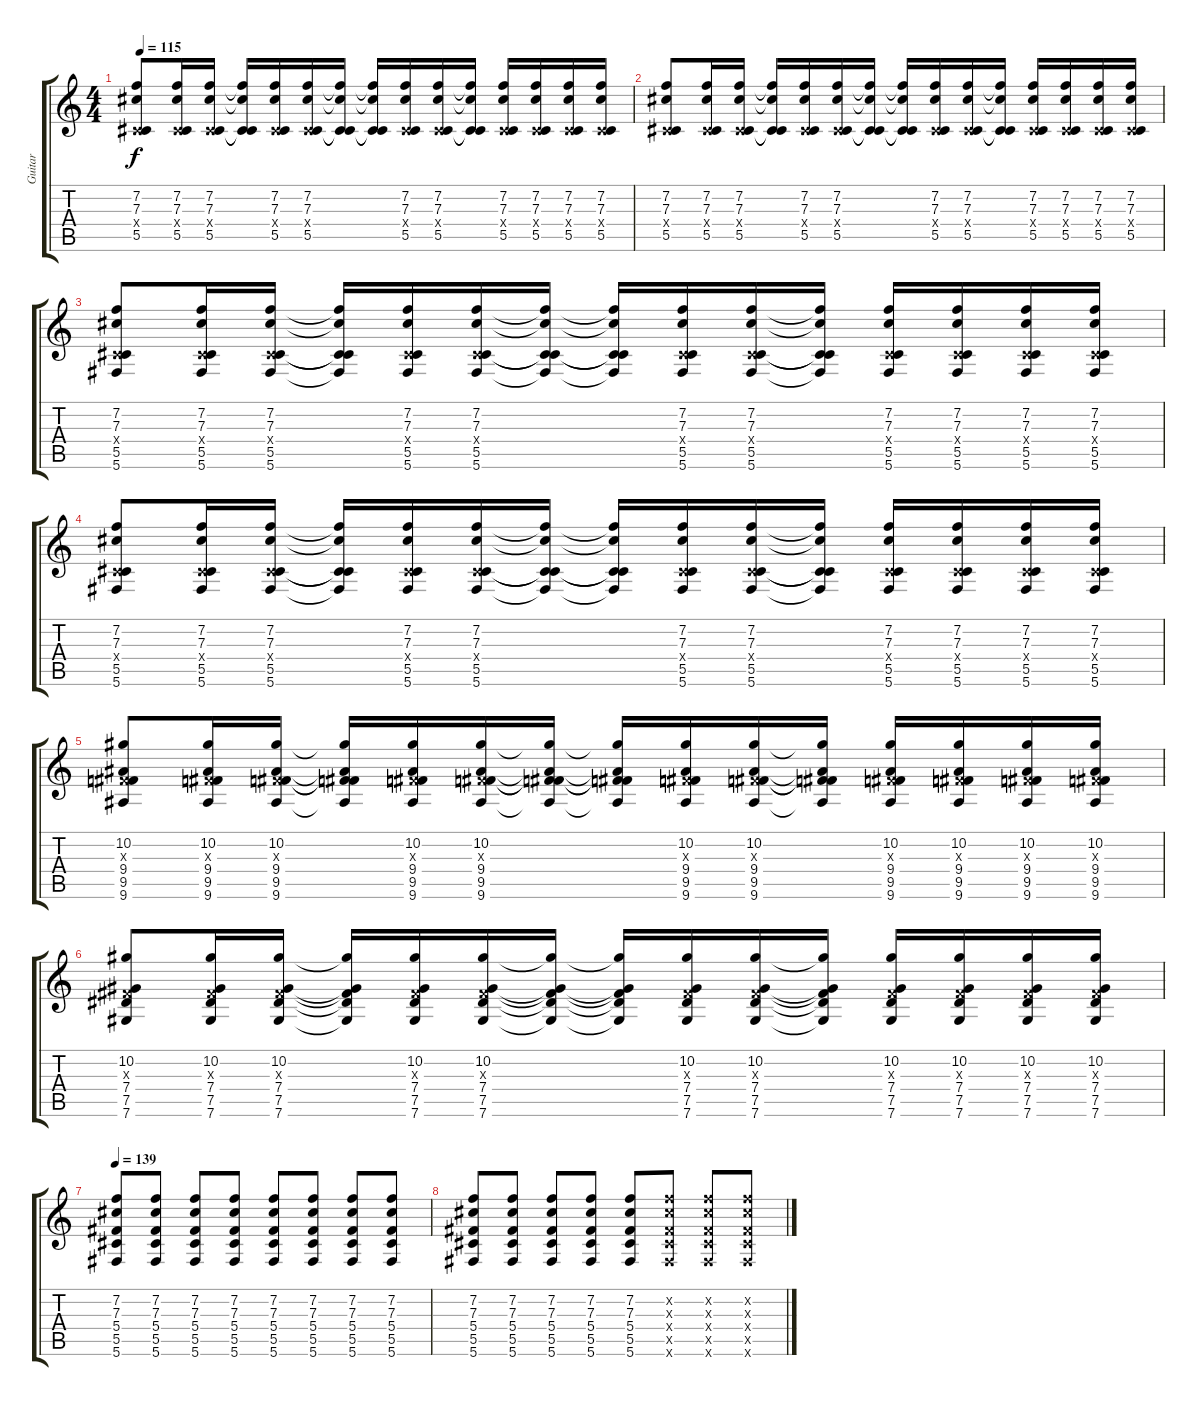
\track ("Guitar" "Guitar") {instrument acousticguitarsteel}
\staff {score tabs}
\tuning (Eb4 Bb3 Gb3 Db3 Ab2 Db2) {hide}
\ts (4 4)
\tempo 115
\clef g2
\ks c
(7.2 7.3 0.4{x} 5.5).8{dy f} (7.2 7.3 0.4{x} 5.5).16 (7.2 7.3 0.4{x} 5.5).16 (7.2{t} 7.3{t} 0.4{t} 5.5{t}).16 (7.2 7.3 0.4{x} 5.5).16 (7.2 7.3 0.4{x} 5.5).16 (7.2{t} 7.3{t} 0.4{t} 5.5{t}).16 (7.2{t} 7.3{t} 0.4{t} 5.5{t}).16 (7.2 7.3 0.4{x} 5.5).16 (7.2 7.3 0.4{x} 5.5).16 (7.2{t} 7.3{t} 0.4{t} 5.5{t}).16 (7.2 7.3 0.4{x} 5.5).16 (7.2 7.3 0.4{x} 5.5).16 (7.2 7.3 0.4{x} 5.5).16 (7.2 7.3 0.4{x} 5.5).16 |
(7.2 7.3 0.4{x} 5.5).8 (7.2 7.3 0.4{x} 5.5).16 (7.2 7.3 0.4{x} 5.5).16 (7.2{t} 7.3{t} 0.4{t} 5.5{t}).16 (7.2 7.3 0.4{x} 5.5).16 (7.2 7.3 0.4{x} 5.5).16 (7.2{t} 7.3{t} 0.4{t} 5.5{t}).16 (7.2{t} 7.3{t} 0.4{t} 5.5{t}).16 (7.2 7.3 0.4{x} 5.5).16 (7.2 7.3 0.4{x} 5.5).16 (7.2{t} 7.3{t} 0.4{t} 5.5{t}).16 (7.2 7.3 0.4{x} 5.5).16 (7.2 7.3 0.4{x} 5.5).16 (7.2 7.3 0.4{x} 5.5).16 (7.2 7.3 0.4{x} 5.5).16 |
(7.2 7.3 0.4{x} 5.5 5.6).8 (7.2 7.3 0.4{x} 5.5 5.6).16 (7.2 7.3 0.4{x} 5.5 5.6).16 (7.2{t} 7.3{t} 0.4{t} 5.5{t} 5.6{t}).16 (7.2 7.3 0.4{x} 5.5 5.6).16 (7.2 7.3 0.4{x} 5.5 5.6).16 (7.2{t} 7.3{t} 0.4{t} 5.5{t} 5.6{t}).16 (7.2{t} 7.3{t} 0.4{t} 5.5{t} 5.6{t}).16 (7.2 7.3 0.4{x} 5.5 5.6).16 (7.2 7.3 0.4{x} 5.5 5.6).16 (7.2{t} 7.3{t} 0.4{t} 5.5{t} 5.6{t}).16 (7.2 7.3 0.4{x} 5.5 5.6).16 (7.2 7.3 0.4{x} 5.5 5.6).16 (7.2 7.3 0.4{x} 5.5 5.6).16 (7.2 7.3 0.4{x} 5.5 5.6).16 |
(7.2 7.3 0.4{x} 5.5 5.6).8 (7.2 7.3 0.4{x} 5.5 5.6).16 (7.2 7.3 0.4{x} 5.5 5.6).16 (7.2{t} 7.3{t} 0.4{t} 5.5{t} 5.6{t}).16 (7.2 7.3 0.4{x} 5.5 5.6).16 (7.2 7.3 0.4{x} 5.5 5.6).16 (7.2{t} 7.3{t} 0.4{t} 5.5{t} 5.6{t}).16 (7.2{t} 7.3{t} 0.4{t} 5.5{t} 5.6{t}).16 (7.2 7.3 0.4{x} 5.5 5.6).16 (7.2 7.3 0.4{x} 5.5 5.6).16 (7.2{t} 7.3{t} 0.4{t} 5.5{t} 5.6{t}).16 (7.2 7.3 0.4{x} 5.5 5.6).16 (7.2 7.3 0.4{x} 5.5 5.6).16 (7.2 7.3 0.4{x} 5.5 5.6).16 (7.2 7.3 0.4{x} 5.5 5.6).16 |
(10.2 0.3{x} 9.4 9.5 9.6).8 (10.2 0.3{x} 9.4 9.5 9.6).16 (10.2 0.3{x} 9.4 9.5 9.6).16 (10.2{t} 0.3{t} 9.4{t} 9.5{t} 9.6{t}).16 (10.2 0.3{x} 9.4 9.5 9.6).16 (10.2 0.3{x} 9.4 9.5 9.6).16 (10.2{t} 0.3{t} 9.4{t} 9.5{t} 9.6{t}).16 (10.2{t} 0.3{t} 9.4{t} 9.5{t} 9.6{t}).16 (10.2 0.3{x} 9.4 9.5 9.6).16 (10.2 0.3{x} 9.4 9.5 9.6).16 (10.2{t} 0.3{t} 9.4{t} 9.5{t} 9.6{t}).16 (10.2 0.3{x} 9.4 9.5 9.6).16 (10.2 0.3{x} 9.4 9.5 9.6).16 (10.2 0.3{x} 9.4 9.5 9.6).16 (10.2 0.3{x} 9.4 9.5 9.6).16 |
(10.2 0.3{x} 7.4 7.5 7.6).8 (10.2 0.3{x} 7.4 7.5 7.6).16 (10.2 0.3{x} 7.4 7.5 7.6).16 (10.2{t} 0.3{t} 7.4{t} 7.5{t} 7.6{t}).16 (10.2 0.3{x} 7.4 7.5 7.6).16 (10.2 0.3{x} 7.4 7.5 7.6).16 (10.2{t} 0.3{t} 7.4{t} 7.5{t} 7.6{t}).16 (10.2{t} 0.3{t} 7.4{t} 7.5{t} 7.6{t}).16 (10.2 0.3{x} 7.4 7.5 7.6).16 (10.2 0.3{x} 7.4 7.5 7.6).16 (10.2{t} 0.3{t} 7.4{t} 7.5{t} 7.6{t}).16 (10.2 0.3{x} 7.4 7.5 7.6).16 (10.2 0.3{x} 7.4 7.5 7.6).16 (10.2 0.3{x} 7.4 7.5 7.6).16 (10.2 0.3{x} 7.4 7.5 7.6).16 |
\tempo 139
(7.2 7.3 5.4 5.5 5.6).8 (7.2 7.3 5.4 5.5 5.6).8 (7.2 7.3 5.4 5.5 5.6).8 (7.2 7.3 5.4 5.5 5.6).8 (7.2 7.3 5.4 5.5 5.6).8 (7.2 7.3 5.4 5.5 5.6).8 (7.2 7.3 5.4 5.5 5.6).8 (7.2 7.3 5.4 5.5 5.6).8 |
(7.2 7.3 5.4 5.5 5.6).8 (7.2 7.3 5.4 5.5 5.6).8 (7.2 7.3 5.4 5.5 5.6).8 (7.2 7.3 5.4 5.5 5.6).8 (7.2 7.3 5.4 5.5 5.6).8 (7.2{x} 7.3{x} 5.4{x} 5.5{x} 5.6{x}).8 (7.2{x} 7.3{x} 5.4{x} 5.5{x} 5.6{x}).8 (7.2{x} 7.3{x} 5.4{x} 5.5{x} 5.6{x}).8
